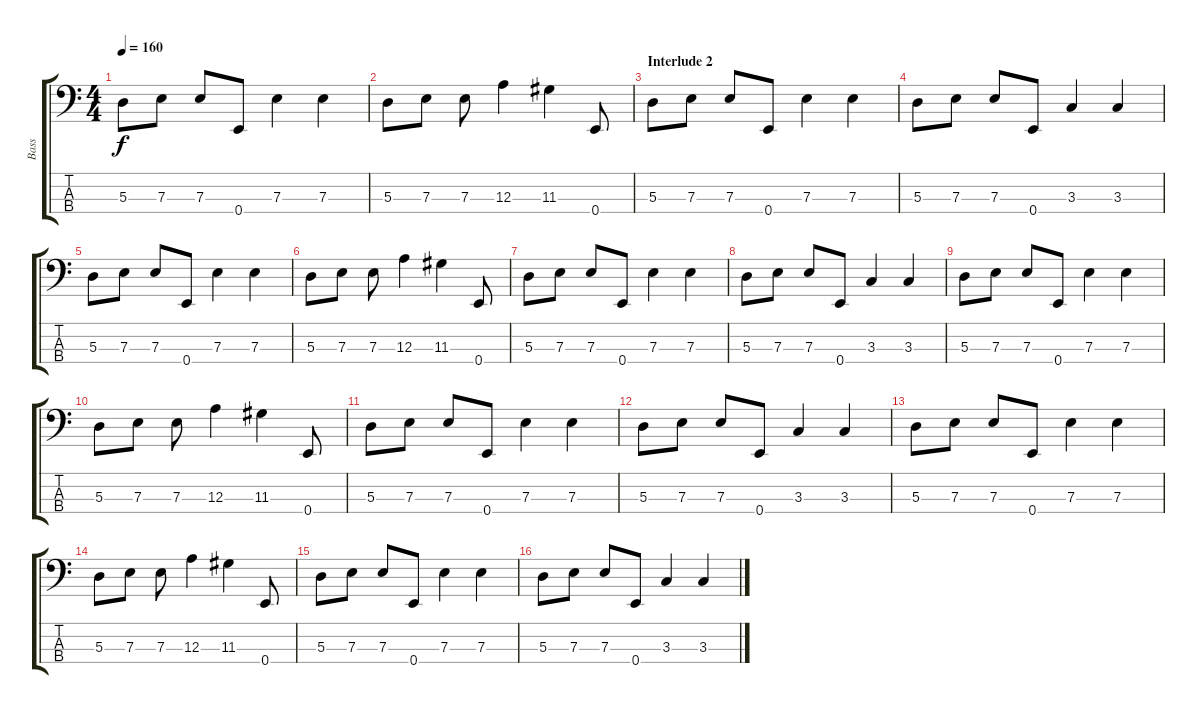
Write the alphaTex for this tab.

\track ("Bass" "Bass") {instrument electricbasspick}
\staff {score tabs}
\tuning (G2 D2 A1 E1) {hide}
\ts (4 4)
\tempo 160
\clef f4
\ks c
5.3.8{dy f} 7.3.8 7.3.8 0.4.8 7.3.4 7.3.4 |
5.3.8 7.3.8 7.3.8 12.3.4 11.3.4 0.4.8 |
\section ("" "Interlude 2")
5.3.8 7.3.8 7.3.8 0.4.8 7.3.4 7.3.4 |
5.3.8 7.3.8 7.3.8 0.4.8 3.3.4 3.3.4 |
5.3.8 7.3.8 7.3.8 0.4.8 7.3.4 7.3.4 |
5.3.8 7.3.8 7.3.8 12.3.4 11.3.4 0.4.8 |
5.3.8 7.3.8 7.3.8 0.4.8 7.3.4 7.3.4 |
5.3.8 7.3.8 7.3.8 0.4.8 3.3.4 3.3.4 |
5.3.8 7.3.8 7.3.8 0.4.8 7.3.4 7.3.4 |
5.3.8 7.3.8 7.3.8 12.3.4 11.3.4 0.4.8 |
5.3.8 7.3.8 7.3.8 0.4.8 7.3.4 7.3.4 |
5.3.8 7.3.8 7.3.8 0.4.8 3.3.4 3.3.4 |
5.3.8 7.3.8 7.3.8 0.4.8 7.3.4 7.3.4 |
5.3.8 7.3.8 7.3.8 12.3.4 11.3.4 0.4.8 |
5.3.8 7.3.8 7.3.8 0.4.8 7.3.4 7.3.4 |
5.3.8 7.3.8 7.3.8 0.4.8 3.3.4 3.3.4
